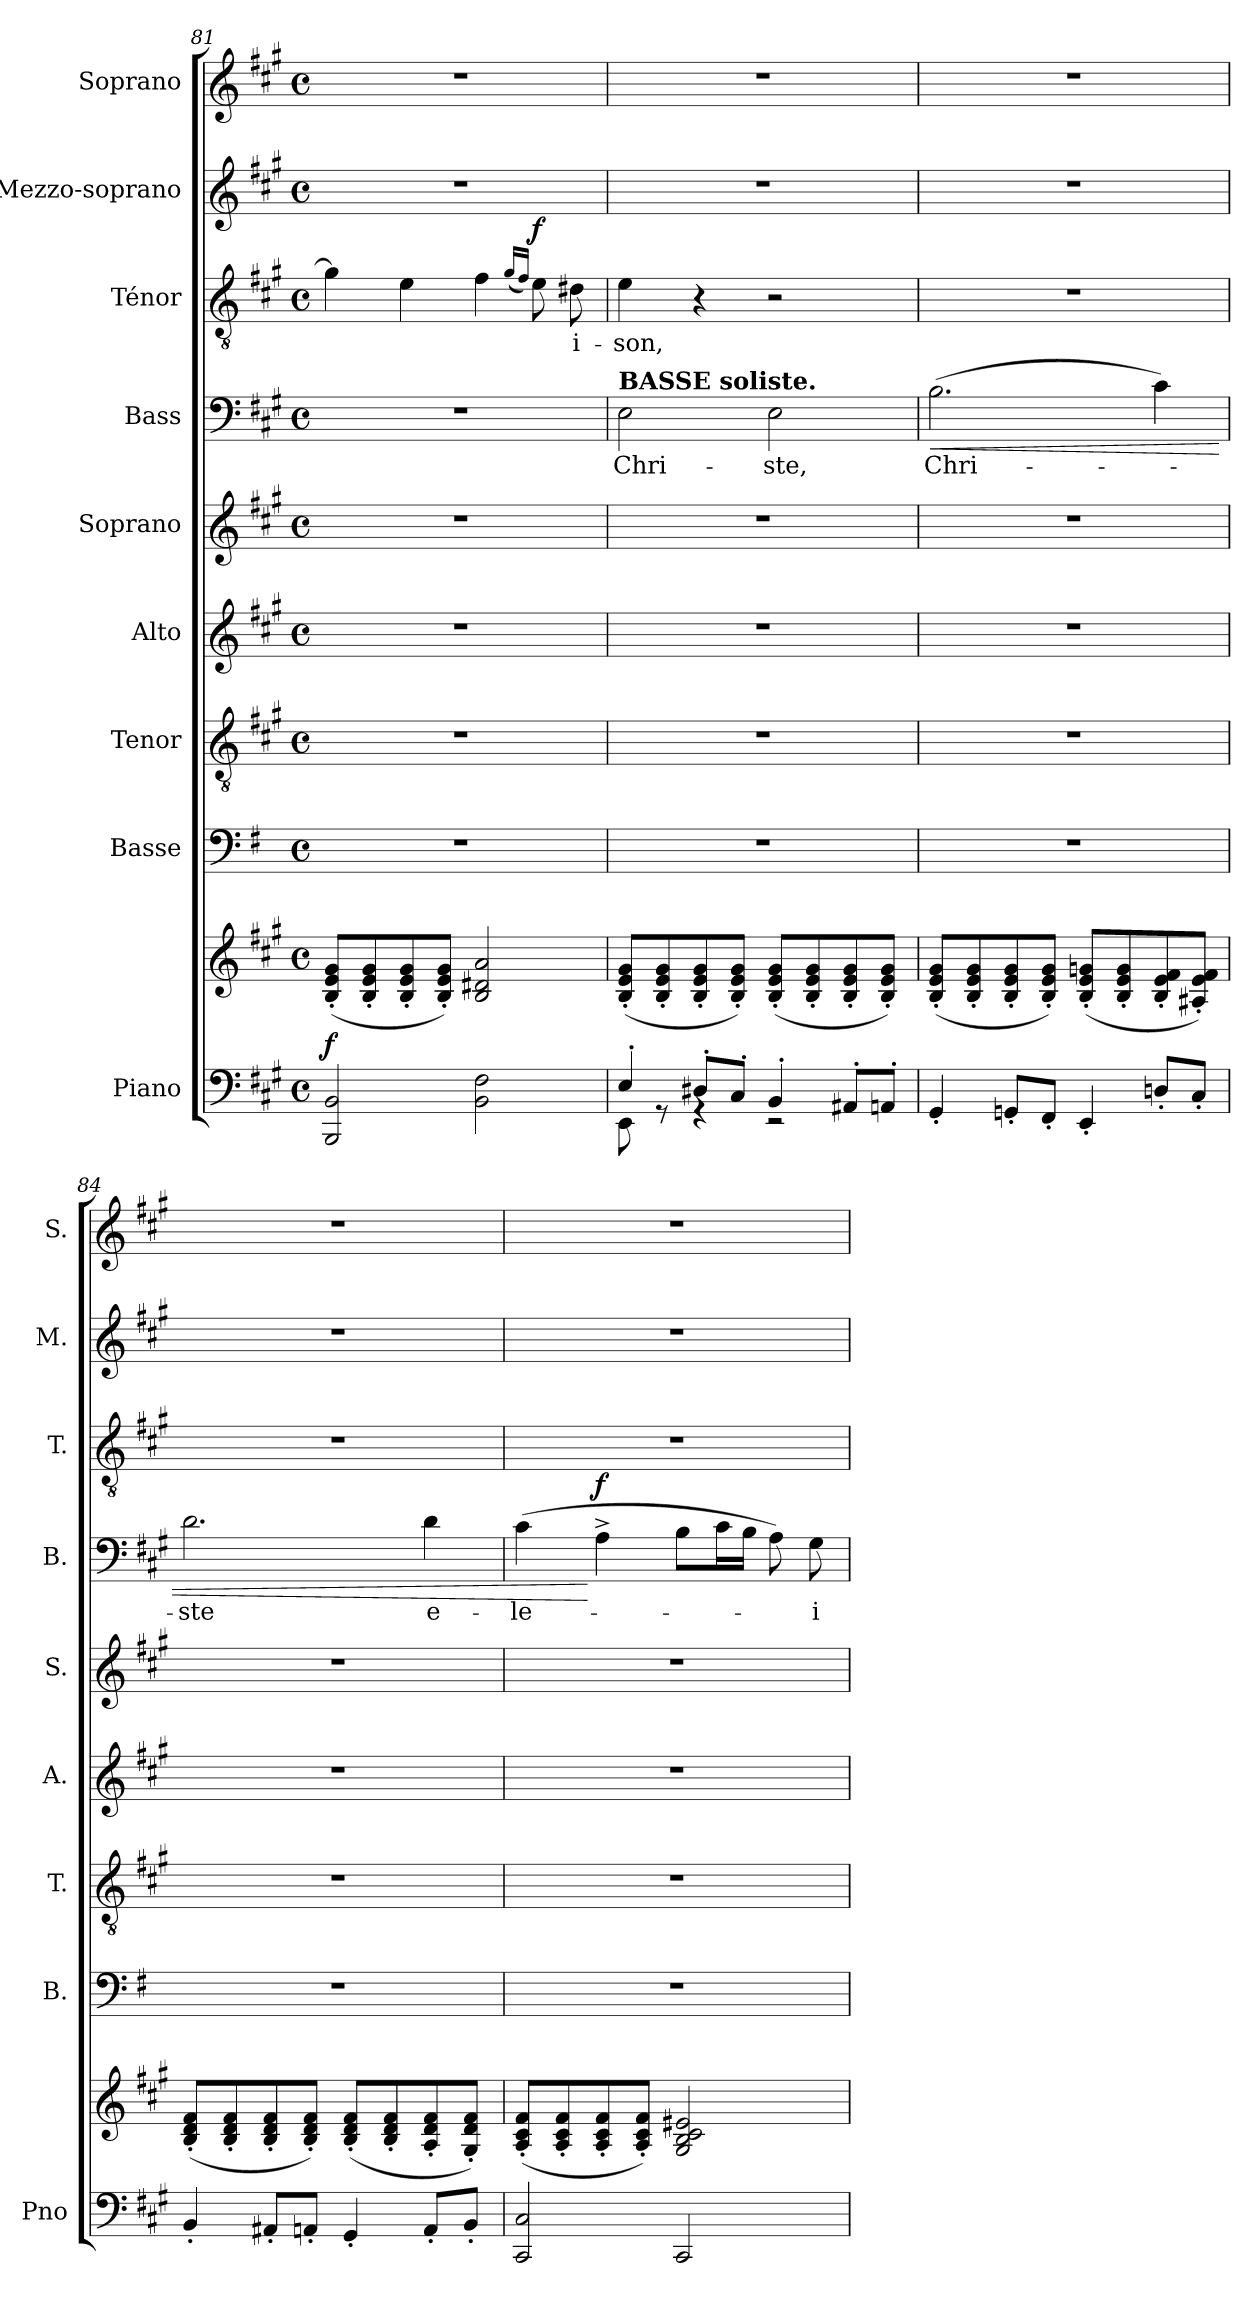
**kern	**kern	**dynam	**kern	**kern	**kern	**kern	**kern	**text	**dynam	**kern	**text	**dynam	**kern	**kern
*part9	*part9	*part9	*part8	*part7	*part6	*part5	*part4	*part4	*part4	*part3	*part3	*part3	*part2	*part1
*staff10	*staff9	*staff9/10	*staff8	*staff7	*staff6	*staff5	*staff4	*staff4	*staff4	*staff3	*staff3	*staff3	*staff2	*staff1
*I"Piano	*	*	*I"Basse	*I"Tenor	*I"Alto	*I"Soprano	*I"Bass	*	*	*I"Ténor	*	*	*I"Mezzo-soprano	*I"Soprano
*I'Pno	*	*	*I'B.	*I'T.	*I'A.	*I'S.	*I'B.	*	*	*I'T.	*	*	*I'M.	*I'S.
*clefF4	*clefG2	*	*clefF4	*clefGv2	*clefG2	*clefG2	*clefF4	*	*	*clefGv2	*	*	*clefG2	*clefG2
*	*	*	*ITrd8c14	*	*	*	*	*	*	*	*	*	*	*
*k[f#c#g#]	*k[f#c#g#]	*	*k[f#]	*k[f#c#g#]	*k[f#c#g#]	*k[f#c#g#]	*k[f#c#g#]	*	*	*k[f#c#g#]	*	*	*k[f#c#g#]	*k[f#c#g#]
*M4/4	*M4/4	*	*M4/4	*M4/4	*M4/4	*M4/4	*M4/4	*	*	*M4/4	*	*	*M4/4	*M4/4
*met(c)	*met(c)	*	*met(c)	*met(c)	*met(c)	*met(c)	*met(c)	*	*	*met(c)	*	*	*met(c)	*met(c)
=81	=81	=81	=81	=81	=81	=81	=81	=81	=81	=81	=81	=81	=81	=81
!	!	!LO:DY:a=2	!	!	!	!	!	!	!	!	!	!	!	!
2BBB/ 2BB/	(>8B/' 8e/' 8g#/'L	f	1r	1r	1r	1r	1r	.	.	4g#\]	.	.	1r	1r
.	8B/' 8e/' 8g#/'	.	.	.	.	.	.	.	.	.	.	.	.	.
.	8B/' 8e/' 8g#/'	.	.	.	.	.	.	.	.	4e\	.	.	.	.
.	8B/' 8e/' 8g#/'J)	.	.	.	.	.	.	.	.	.	.	.	.	.
2BB\ 2F#\	2B/ 2d#X/ 2a/	.	.	.	.	.	.	.	.	4f#\	.	.	.	.
.	.	.	.	.	.	.	.	.	.	(16qg#/LL	.	.	.	.
.	.	.	.	.	.	.	.	.	.	16qf#/JJ)	.	.	.	.
!	!	!	!	!	!	!	!	!	!	!	!	!LO:DY:a	!	!
.	.	.	.	.	.	.	.	.	.	8e\	.	f	.	.
!	!	!	!	!	!	!	!	!	!	!	!LO:LY:b	!	!	!
.	.	.	.	.	.	.	.	.	.	8d#X\	-i-	.	.	.
!!LO:LB:g=z
=82	=82	=82	=82	=82	=82	=82	=82	=82	=82	=82	=82	=82	=82	=82
*^	*	*	*	*	*	*	*	*	*	*	*	*	*	*
!	!	!	!	!	!	!	!	!LO:TX:a:B:t=BASSE soliste.	!	!	!	!	!	!	!
!	!	!	!	!	!	!	!	!	!LO:LY:b	!	!	!LO:LY:b	!	!	!
4E'/	8EE\	(>8B/' 8e/' 8g#/'L	.	1r	1r	1r	1r	2E\	Chri-	.	4e\	-son,	.	1r	1r
.	8rGG	8B/' 8e/' 8g#/'	.	.	.	.	.	.	.	.	.	.	.	.	.
8D#X'/L	4rGG	8B/' 8e/' 8g#/'	.	.	.	.	.	.	.	.	4r	.	.	.	.
8C#'/J	.	8B/' 8e/' 8g#/'J)	.	.	.	.	.	.	.	.	.	.	.	.	.
!	!	!	!	!	!	!	!	!	!LO:LY:b	!	!	!	!	!	!
4BB'/	2rEE	(>8B/' 8e/' 8g#/'L	.	.	.	.	.	2E\	-ste,	.	2r	.	.	.	.
.	.	8B/' 8e/' 8g#/'	.	.	.	.	.	.	.	.	.	.	.	.	.
8AA#X'/L	.	8B/' 8e/' 8g#/'	.	.	.	.	.	.	.	.	.	.	.	.	.
8AAn'/J	.	8B/' 8e/' 8g#/'J)	.	.	.	.	.	.	.	.	.	.	.	.	.
*v	*v	*	*	*	*	*	*	*	*	*	*	*	*	*	*
=83	=83	=83	=83	=83	=83	=83	=83	=83	=83	=83	=83	=83	=83	=83
!	!	!	!	!	!	!	!	!LO:LY:b	!LO:HP:b	!	!	!	!	!
4GG#'/	(>8B/' 8e/' 8g#/'L	.	1r	1r	1r	1r	(2.B\	Chri-	<	1r	.	.	1r	1r
.	8B/' 8e/' 8g#/'	.	.	.	.	.	.	.	.	.	.	.	.	.
8GGn'/L	8B/' 8e/' 8g#/'	.	.	.	.	.	.	.	.	.	.	.	.	.
8FF#'/J	8B/' 8e/' 8g#/'J)	.	.	.	.	.	.	.	.	.	.	.	.	.
4EE'/	(>8B/' 8e/' 8gn/'L	.	.	.	.	.	.	.	.	.	.	.	.	.
.	8B/' 8e/' 8g/'	.	.	.	.	.	.	.	.	.	.	.	.	.
8Dn'/L	8B/' 8e/' 8f#/'	.	.	.	.	.	4c#\)	.	.	.	.	.	.	.
8C#'/J	8A#X/' 8e/' 8f#/'J)	.	.	.	.	.	.	.	.	.	.	.	.	.
=84	=84	=84	=84	=84	=84	=84	=84	=84	=84	=84	=84	=84	=84	=84
!	!	!	!	!	!	!	!	!LO:LY:b	!	!	!	!	!	!
4BB'/	(>8B/' 8d/' 8f#/'L	.	1r	1r	1r	1r	2.d\	-ste	.	1r	.	.	1r	1r
.	8B/' 8d/' 8f#/'	.	.	.	.	.	.	.	.	.	.	.	.	.
8AA#X'/L	8B/' 8d/' 8f#/'	.	.	.	.	.	.	.	.	.	.	.	.	.
8AAn'/J	8B/' 8d/' 8f#/'J)	.	.	.	.	.	.	.	.	.	.	.	.	.
4GG#'/	(>8B/' 8d/' 8f#/'L	.	.	.	.	.	.	.	.	.	.	.	.	.
.	8B/' 8d/' 8f#/'	.	.	.	.	.	.	.	.	.	.	.	.	.
!	!	!	!	!	!	!	!	!LO:LY:b	!	!	!	!	!	!
8AA'/L	8A/' 8d/' 8f#/'	.	.	.	.	.	4d\	e-	.	.	.	.	.	.
8BB'/J	8G#/' 8d/' 8f#/'J)	.	.	.	.	.	.	.	.	.	.	.	.	.
=85	=85	=85	=85	=85	=85	=85	=85	=85	=85	=85	=85	=85	=85	=85
!	!	!	!	!	!	!	!	!LO:LY:b	!	!	!	!	!	!
2CC#/ 2C#/	(>8A/' 8c#/' 8f#/'L	.	1r	1r	1r	1r	(4c#\	-le-	.	1r	.	.	1r	1r
.	8A/' 8c#/' 8f#/'	.	.	.	.	.	.	.	.	.	.	.	.	.
!	!	!	!	!	!	!	!	!	!LO:DY:n=1:a	!	!	!	!	!
.	8A/' 8c#/' 8f#/'	.	.	.	.	.	4A^\	.	[ f	.	.	.	.	.
.	8A/' 8c#/' 8f#/'J)	.	.	.	.	.	.	.	.	.	.	.	.	.
2CC#/	2G#/ 2B/ 2c#/ 2e#X/	.	.	.	.	.	8B\L	.	.	.	.	.	.	.
.	.	.	.	.	.	.	16c#\L	.	.	.	.	.	.	.
.	.	.	.	.	.	.	16B\JJ	.	.	.	.	.	.	.
.	.	.	.	.	.	.	8A\)	.	.	.	.	.	.	.
!	!	!	!	!	!	!	!	!LO:LY:b	!	!	!	!	!	!
.	.	.	.	.	.	.	8G#\	-i-	.	.	.	.	.	.
=	=	=	=	=	=	=	=	=	=	=	=	=	=	=
*-	*-	*-	*-	*-	*-	*-	*-	*-	*-	*-	*-	*-	*-	*-
